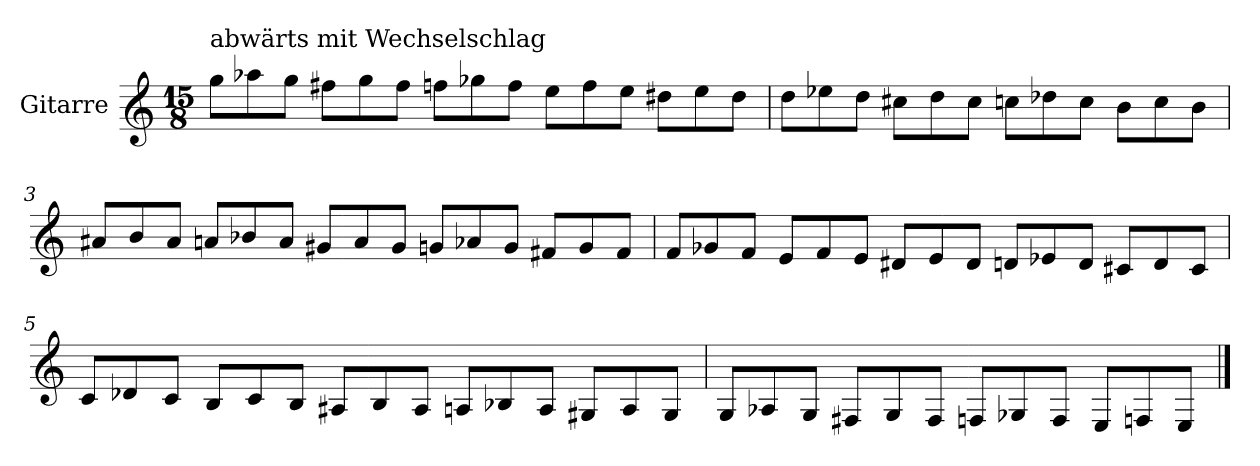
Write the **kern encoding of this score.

**kern
*part1
*staff1
*I"Gitarre
*I'Git.
*clefG2
*ITrd7c12
*k[]
*M15/8
=1
!LO:TX:a:t=abwärts mit Wechselschlag
8g\L
8a-X\
8g\J
8f#X\L
8g\
8f#\J
8fn\L
8g-X\
8f\J
8e\L
8f\
8e\J
8d#X\L
8e\
8d#\J
=2
8d\L
8e-X\
8d\J
8c#X\L
8d\
8c#\J
8cn\L
8d-X\
8c\J
8B\L
8c\
8B\J
=3
8A#X/L
8B/
8A#/J
8An/L
8B-X/
8A/J
8G#X/L
8A/
8G#/J
8Gn/L
8A-X/
8G/J
8F#X/L
8G/
8F#/J
!!LO:LB:g=z
=4
8F/L
8G-X/
8F/J
8E/L
8F/
8E/J
8D#X/L
8E/
8D#/J
8Dn/L
8E-X/
8D/J
8C#X/L
8D/
8C#/J
=5
8C/L
8D-X/
8C/J
8BB/L
8C/
8BB/J
8AA#X/L
8BB/
8AA#/J
8AAn/L
8BB-X/
8AA/J
8GG#X/L
8AA/
8GG#/J
=6
8GG/L
8AA-X/
8GG/J
8FF#X/L
8GG/
8FF#/J
8FFn/L
8GG-X/
8FF/J
8EE/L
8FFn/
8EE/J
==
*-
